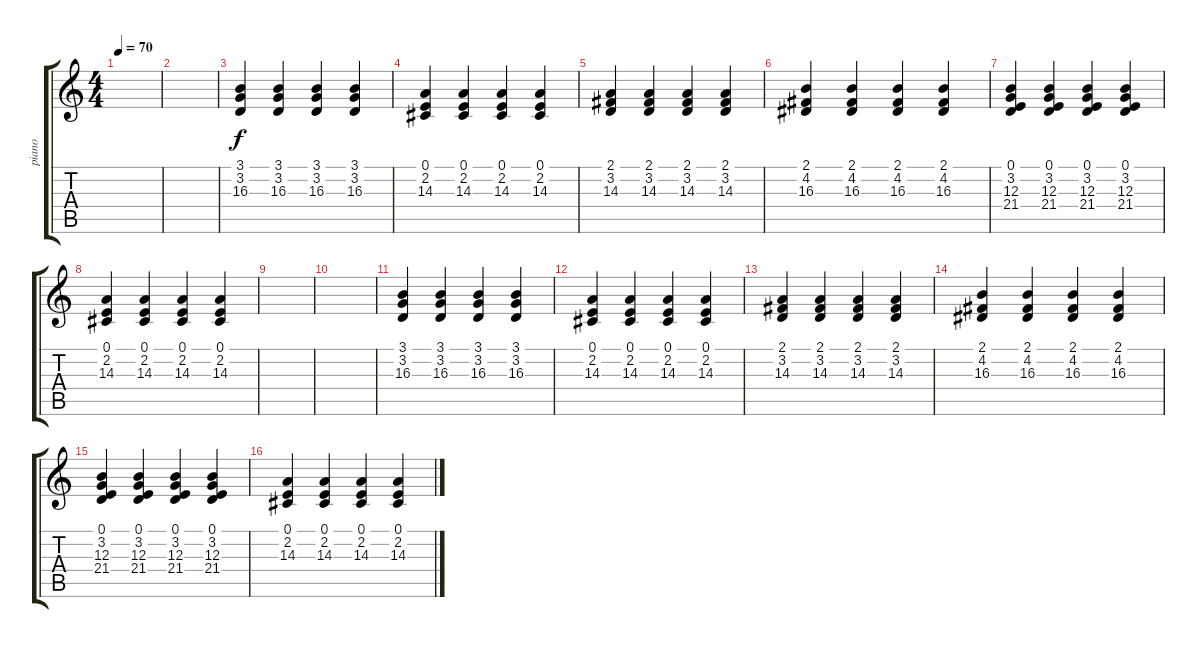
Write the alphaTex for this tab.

\track ("piano" "piano") {instrument acousticgrandpiano}
\staff {score tabs}
\tuning (E4 B3 G3 D3 A2 E2) {hide}
\ts (4 4)
\tempo 70
\clef g2
\ks c
|
|
(3.1 3.2 16.3).4 (3.1 3.2 16.3).4 (3.1 3.2 16.3).4 (3.1 3.2 16.3).4 |
(0.1 2.2 14.3).4 (0.1 2.2 14.3).4 (0.1 2.2 14.3).4 (0.1 2.2 14.3).4 |
(2.1 3.2 14.3).4 (2.1 3.2 14.3).4 (2.1 3.2 14.3).4 (2.1 3.2 14.3).4 |
(2.1 4.2 16.3).4 (2.1 4.2 16.3).4 (2.1 4.2 16.3).4 (2.1 4.2 16.3).4 |
(0.1 3.2 12.3 21.4).4 (0.1 3.2 12.3 21.4).4 (0.1 3.2 12.3 21.4).4 (0.1 3.2 12.3 21.4).4 |
(0.1 2.2 14.3).4 (0.1 2.2 14.3).4 (0.1 2.2 14.3).4 (0.1 2.2 14.3).4 |
|
|
(3.1 3.2 16.3).4 (3.1 3.2 16.3).4 (3.1 3.2 16.3).4 (3.1 3.2 16.3).4 |
(0.1 2.2 14.3).4 (0.1 2.2 14.3).4 (0.1 2.2 14.3).4 (0.1 2.2 14.3).4 |
(2.1 3.2 14.3).4 (2.1 3.2 14.3).4 (2.1 3.2 14.3).4 (2.1 3.2 14.3).4 |
(2.1 4.2 16.3).4 (2.1 4.2 16.3).4 (2.1 4.2 16.3).4 (2.1 4.2 16.3).4 |
(0.1 3.2 12.3 21.4).4 (0.1 3.2 12.3 21.4).4 (0.1 3.2 12.3 21.4).4 (0.1 3.2 12.3 21.4).4 |
(0.1 2.2 14.3).4 (0.1 2.2 14.3).4 (0.1 2.2 14.3).4 (0.1 2.2 14.3).4
